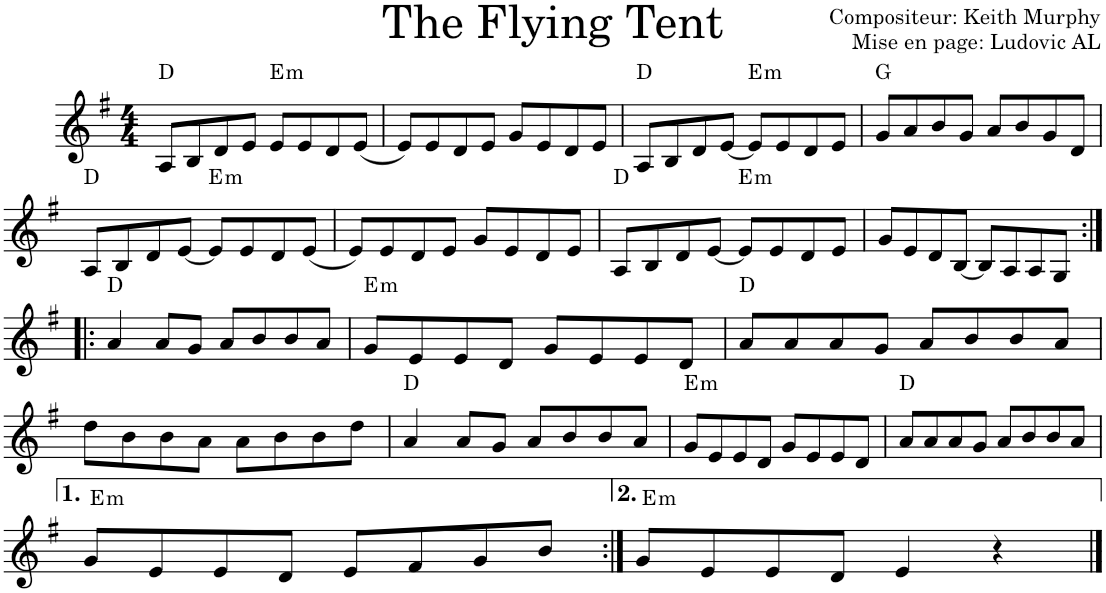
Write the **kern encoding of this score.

**kern	**harte
*part1	*part1
*staff1	*
*I"Violon	*
*I'Vln.	*
*clefG2	*
*k[f#]	*
*M4/4	*
=1	=1
8A/L	D:maj
8B/	.
8d/	.
8e/J	.
!	!LO:H:kt=m
8e/L	E:min
8e/	.
8d/	.
(8e/J	.
=2	=2
8e/L)	.
8e/	.
8d/	.
8e/J	.
8g/L	.
8e/	.
8d/	.
8e/J	.
=3	=3
8A/L	D:maj
8B/	.
8d/	.
[8e/J	.
!	!LO:H:kt=m
8e/L]	E:min
8e/	.
8d/	.
8e/J	.
=4	=4
8g/L	G:maj
8a/	.
8b/	.
8g/J	.
8a/L	.
8b/	.
8g/	.
8d/J	.
!!LO:LB:g=z
=5	=5
8A/L	D:maj
8B/	.
8d/	.
[8e/J	.
!	!LO:H:kt=m
8e/L]	E:min
8e/	.
8d/	.
(8e/J	.
=6	=6
8e/L)	.
8e/	.
8d/	.
8e/J	.
8g/L	.
8e/	.
8d/	.
8e/J	.
=7	=7
8A/L	D:maj
8B/	.
8d/	.
[8e/J	.
!	!LO:H:kt=m
8e/L]	E:min
8e/	.
8d/	.
8e/J	.
=8	=8
8g/L	.
8e/	.
8d/	.
[8B/J	.
8B/L]	.
8A/	.
8A/	.
8G/J	.
!!LO:LB:g=z
=9:|!|:	=9:|!|:
4a/	D:maj
8a/L	.
8g/J	.
8a/L	.
8b/	.
8b/	.
8a/J	.
=10	=10
!	!LO:H:kt=m
8g/L	E:min
8e/	.
8e/	.
8d/J	.
8g/L	.
8e/	.
8e/	.
8d/J	.
=11	=11
8a/L	D:maj
8a/	.
8a/	.
8g/J	.
8a/L	.
8b/	.
8b/	.
8a/J	.
!!LO:LB:g=z
=12	=12
8dd\L	.
8b\	.
8b\	.
8a\J	.
8a\L	.
8b\	.
8b\	.
8dd\J	.
=13	=13
4a/	D:maj
8a/L	.
8g/J	.
8a/L	.
8b/	.
8b/	.
8a/J	.
=14	=14
!	!LO:H:kt=m
8g/L	E:min
8e/	.
8e/	.
8d/J	.
8g/L	.
8e/	.
8e/	.
8d/J	.
=15	=15
8a/L	D:maj
8a/	.
8a/	.
8g/J	.
8a/L	.
8b/	.
8b/	.
8a/J	.
!!LO:LB:g=z
=16	=16
!	!LO:H:kt=m
8g/L	E:min
8e/	.
8e/	.
8d/J	.
8e/L	.
8f#/	.
8g/	.
8b/J	.
=17:|!	=17:|!
!	!LO:H:kt=m
8g/L	E:min
8e/	.
8e/	.
8d/J	.
4e/	.
4r	.
==	==
*-	*-
